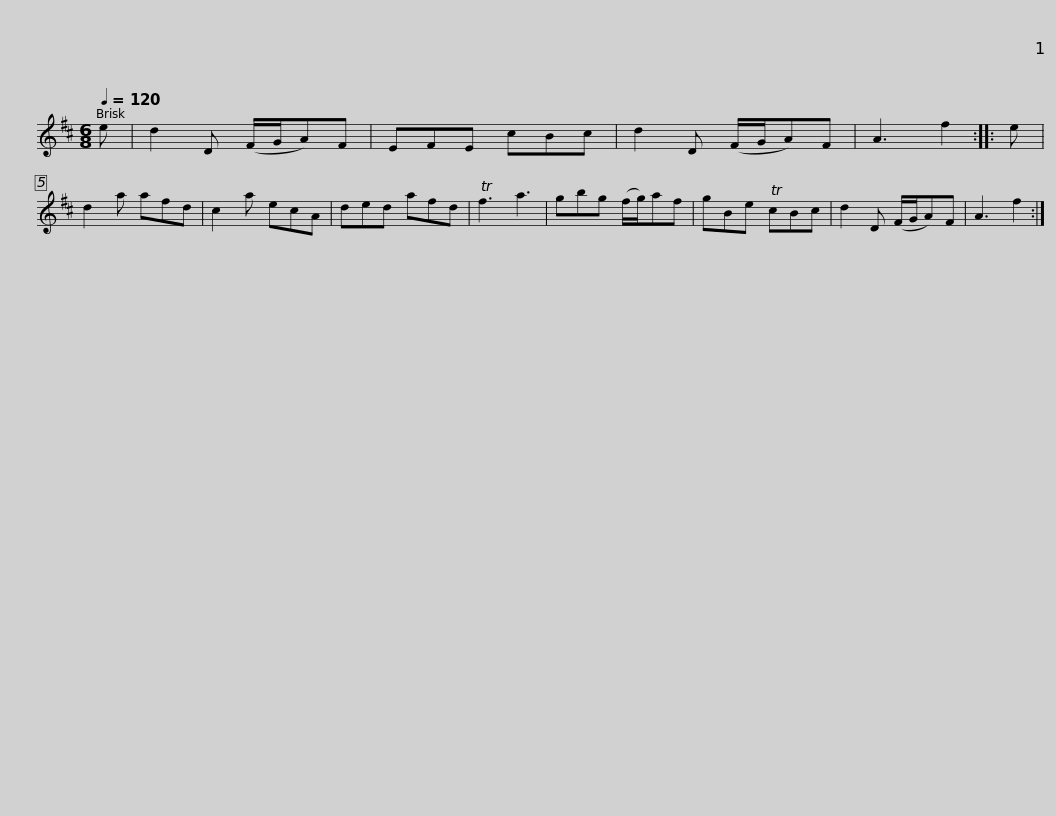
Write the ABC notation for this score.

X:1
L:1/8
Q:1/4=120
M:6/8
I:linebreak $
K:D
V:1 treble
V:1
 e | d2 D (F/G/A)F | EFE cBc | d2 D (F/G/A)F | A3 f2 :: %5
 e | d2 a afd | c2 a ecA | ded afd |$ Tf3 a3 | %10
 gbg (f/g/)af | gBe TcBc | d2 D (F/G/A)F | A3 f2 :| %14
